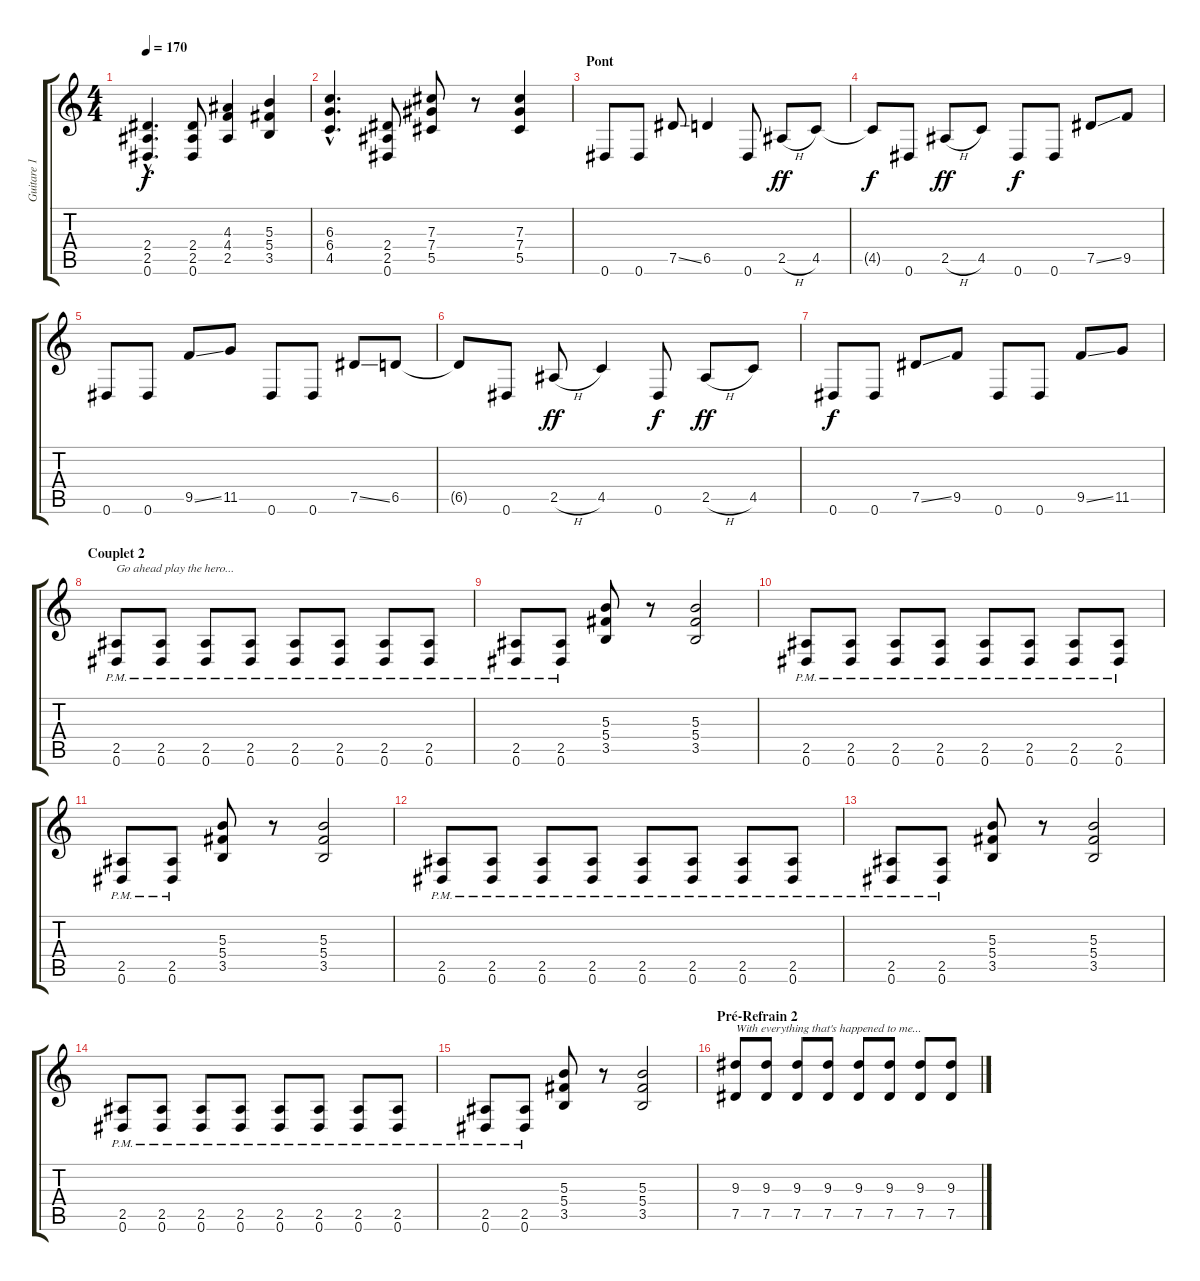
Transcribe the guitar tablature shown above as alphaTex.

\track ("Guitare 1 - Bill Priddle" "Guitare 1 ") {instrument distortionguitar}
\staff {score tabs}
\tuning (Eb4 Bb3 Gb3 Db3 Ab2 Eb2) {hide}
\ts (4 4)
\tempo 170
\clef g2
\ks c
(2.4{hac} 2.5{hac} 0.6{hac}).4{d dy f} (2.4 2.5 0.6).8 (4.3 4.4 2.5).4 (5.3 5.4 3.5).4 |
(6.3{hac} 6.4{hac} 4.5{hac}).4{d} (2.4 2.5 0.6).8 (7.3 7.4 5.5).8 r.8 (7.3 7.4 5.5).4 |
\section ("" "Pont")
0.6.8 0.6.8 7.5{ss}.8 6.5.4 0.6.8 2.5{h}.8{dy ff} 4.5.8 |
4.5{t}.8{dy f} 0.6.8 2.5{h}.8{dy ff} 4.5.8 0.6.8{dy f} 0.6.8 7.5{ss}.8 9.5.8 |
0.6.8 0.6.8 9.5{ss}.8 11.5.8 0.6.8 0.6.8 7.5{ss}.8 6.5.8 |
6.5{t}.8 0.6.8 2.5{h}.8{dy ff} 4.5.4 0.6.8{dy f} 2.5{h}.8{dy ff} 4.5.8 |
0.6.8{dy f} 0.6.8 7.5{ss}.8 9.5.8 0.6.8 0.6.8 9.5{ss}.8 11.5.8 |
\section ("" "Couplet 2")
(2.5{pm} 0.6{pm}).8{txt "Go ahead play the hero..."} (2.5{pm} 0.6{pm}).8 (2.5{pm} 0.6{pm}).8 (2.5{pm} 0.6{pm}).8 (2.5{pm} 0.6{pm}).8 (2.5{pm} 0.6{pm}).8 (2.5{pm} 0.6{pm}).8 (2.5{pm} 0.6{pm}).8 |
(2.5{pm} 0.6{pm}).8 (2.5{pm} 0.6{pm}).8 (5.3 5.4 3.5).8 r.8 (5.3 5.4 3.5).2 |
(2.5{pm} 0.6{pm}).8 (2.5{pm} 0.6{pm}).8 (2.5{pm} 0.6{pm}).8 (2.5{pm} 0.6{pm}).8 (2.5{pm} 0.6{pm}).8 (2.5{pm} 0.6{pm}).8 (2.5{pm} 0.6{pm}).8 (2.5{pm} 0.6{pm}).8 |
(2.5{pm} 0.6{pm}).8 (2.5{pm} 0.6{pm}).8 (5.3 5.4 3.5).8 r.8 (5.3 5.4 3.5).2 |
(2.5{pm} 0.6{pm}).8 (2.5{pm} 0.6{pm}).8 (2.5{pm} 0.6{pm}).8 (2.5{pm} 0.6{pm}).8 (2.5{pm} 0.6{pm}).8 (2.5{pm} 0.6{pm}).8 (2.5{pm} 0.6{pm}).8 (2.5{pm} 0.6{pm}).8 |
(2.5{pm} 0.6{pm}).8 (2.5{pm} 0.6{pm}).8 (5.3 5.4 3.5).8 r.8 (5.3 5.4 3.5).2 |
(2.5{pm} 0.6{pm}).8 (2.5{pm} 0.6{pm}).8 (2.5{pm} 0.6{pm}).8 (2.5{pm} 0.6{pm}).8 (2.5{pm} 0.6{pm}).8 (2.5{pm} 0.6{pm}).8 (2.5{pm} 0.6{pm}).8 (2.5{pm} 0.6{pm}).8 |
(2.5{pm} 0.6{pm}).8 (2.5{pm} 0.6{pm}).8 (5.3 5.4 3.5).8 r.8 (5.3 5.4 3.5).2 |
\section ("" "Pré-Refrain 2")
(9.3 7.5).8{txt "With everything that's happened to me..."} (9.3 7.5).8 (9.3 7.5).8 (9.3 7.5).8 (9.3 7.5).8 (9.3 7.5).8 (9.3 7.5).8 (9.3 7.5).8
